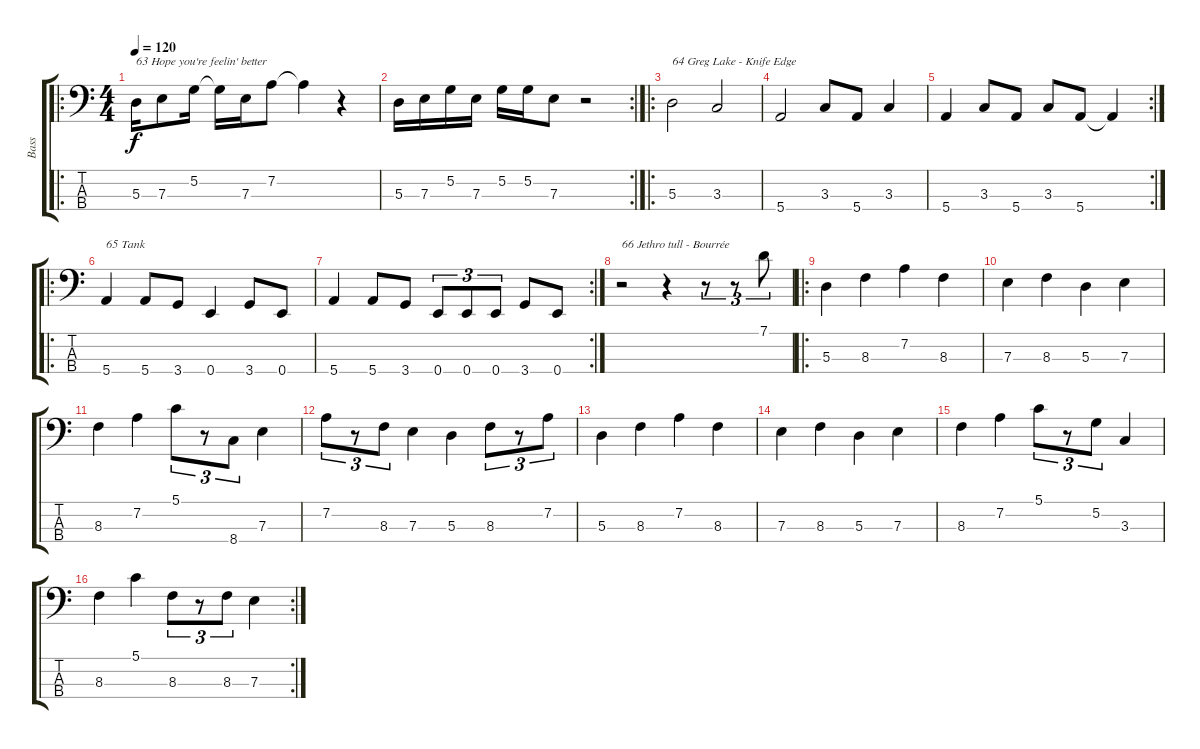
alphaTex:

\track ("Bass" "Bass") {instrument electricbassfinger}
\staff {score tabs}
\tuning (G2 D2 A1 E1) {hide}
\ro
\ts (4 4)
\tempo 120
\clef f4
\ks c
5.3.16{txt "63 Hope you're feelin' better" dy f} 7.3.8 5.2.16 5.2{t}.16 7.3.16 7.2.8 7.2{t}.4 r.4 |
\rc 2
5.3.16 7.3.16 5.2.16 7.3.16 5.2.16 5.2.16 7.3.8 r.2 |
\ro
5.3.2{txt "64 Greg Lake - Knife Edge"} 3.3.2 |
5.4.2 3.3.8 5.4.8 3.3.4 |
\rc 2
5.4.4 3.3.8 5.4.8 3.3.8 5.4.8 5.4{t}.4 |
\ro
5.4.4{txt "65 Tank"} 5.4.8 3.4.8 0.4.4 3.4.8 0.4.8 |
\rc 2
5.4.4 5.4.8 3.4.8 0.4.8{tu (3 2)} 0.4.8{tu (3 2)} 0.4.8{tu (3 2)} 3.4.8 0.4.8 |
r.2{txt "66 Jethro tull - Bourrée"} r.4 r.8{tu (3 2)} r.8{tu (3 2)} 7.1.8{tu (3 2)} |
\ro
5.3.4 8.3.4 7.2.4 8.3.4 |
7.3.4 8.3.4 5.3.4 7.3.4 |
8.3.4 7.2.4 5.1.8{tu (3 2)} r.8{tu (3 2)} 8.4.8{tu (3 2)} 7.3.4 |
7.2.8{tu (3 2)} r.8{tu (3 2)} 8.3.8{tu (3 2)} 7.3.4 5.3.4 8.3.8{tu (3 2)} r.8{tu (3 2)} 7.2.8{tu (3 2)} |
5.3.4 8.3.4 7.2.4 8.3.4 |
7.3.4 8.3.4 5.3.4 7.3.4 |
8.3.4 7.2.4 5.1.8{tu (3 2)} r.8{tu (3 2)} 5.2.8{tu (3 2)} 3.3.4 |
\rc 2
8.3.4 5.1.4 8.3.8{tu (3 2)} r.8{tu (3 2)} 8.3.8{tu (3 2)} 7.3.4
